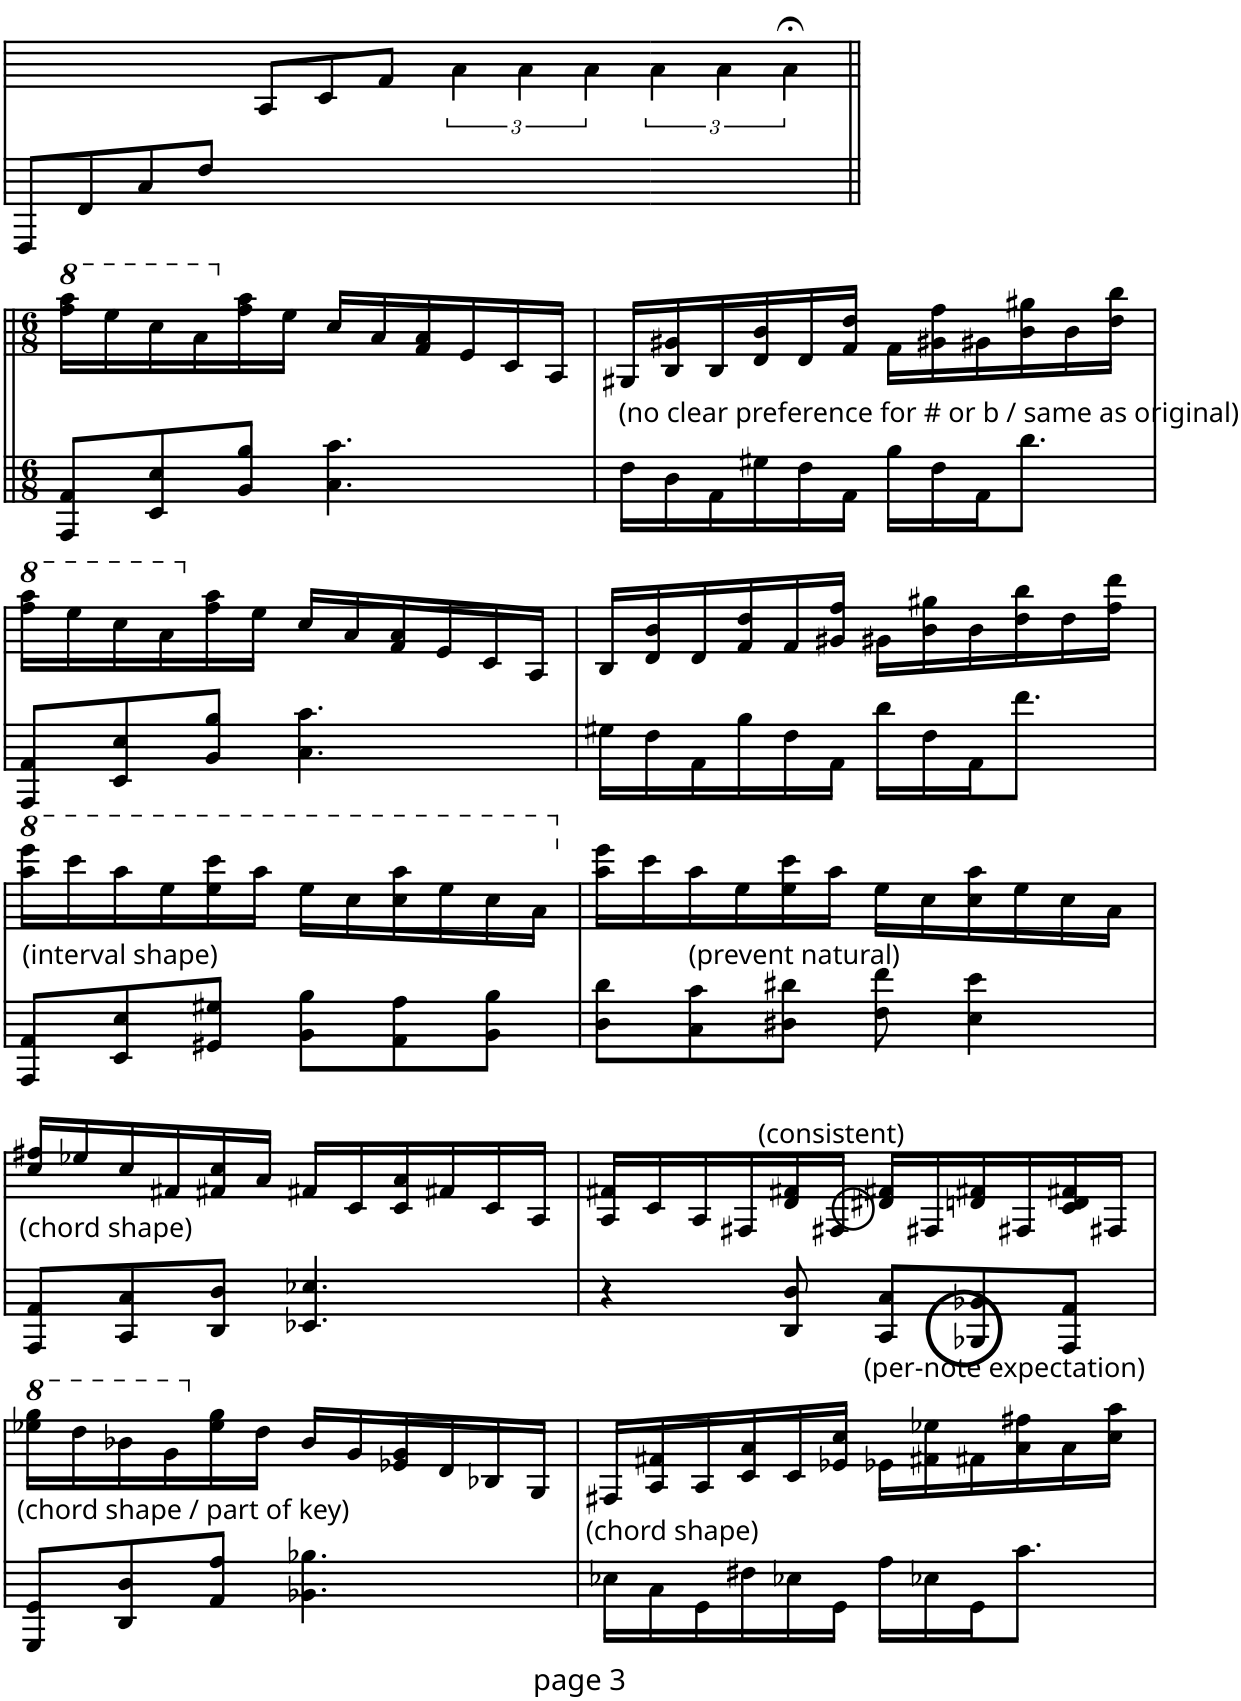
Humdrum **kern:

**kern	**kern
*part1	*part1
*staff2	*staff1
*I"Piano	*
*I'Pno.	*
!!LO:PB:g=z
*clefF4	*clefG2
*k[]	*k[]
*M6/8	*M6/8
=90	=90
*	*^
*	*	*^
8FFF/L	2.ryy	2..ryy	2ryy
8FF/	.	.	.
8C/	.	.	.
8F/J	.	.	.
4.ryy	.	.	8A/L
.	.	.	8c/
.	8ryy	.	8f/J
2.ryy	2.ryy	4a\	2.ryy
.	.	4a\	.
.	.	4a\	.
*	*	*v	*v
=90X2-	=90X2-	=90X2-
2.ryy	2.ryy	4a\
.	.	4a\
.	.	4a;<\
*	*v	*v
!!LO:LB:g=z
=91||	=91||
*M6/8	*M6/8
*	*8va
8AAA/ 8AA/L	16fff\ 16aaa\LL
.	16eee\
8EE/ 8E/	16ccc\
.	16aa\
*	*X8va
8BB/ 8B/J	16ff\ 16aa\
.	16ee\JJ
4.C\ 4.c\	16cc/LL
.	16a/
.	16f/ 16a/
.	16e/
.	16c/
.	16A/JJ
=92	=92
!	!LO:TX:b:t=(no clear preference for # or b / same as original)
16F\LL	16G#X/LL
16D\	16B/ 16g#X/
16AA\	16B/
16G#X\	16d/ 16b/
16F\	16d/
16AA\JJ	16f/ 16dd/JJ
16B\LL	16f\LL
16F\	16g#X\ 16ff\
16AA\J	16g#X\
8.d\J	16b\ 16gg#X\
.	16b\
.	16dd\ 16bb\JJ
!!LO:LB:g=z
=93	=93
*	*8va
8AAA/ 8AA/L	16fff\ 16aaa\LL
.	16eee\
8EE/ 8E/	16ccc\
.	16aa\
*	*X8va
8BB/ 8B/J	16ff\ 16aa\
.	16ee\JJ
4.C\ 4.c\	16cc/LL
.	16a/
.	16f/ 16a/
.	16e/
.	16c/
.	16A/JJ
=94	=94
16G#X\LL	16B/LL
16F\	16d/ 16b/
16AA\	16d/
16B\	16f/ 16dd/
16F\	16f/
16AA\JJ	16g#X/ 16ff/JJ
16d\LL	16g#X\LL
16F\	16b\ 16gg#X\
16AA\J	16b\
8.f\J	16dd\ 16bb\
.	16dd\
.	16ff\ 16ddd\JJ
!!LO:LB:g=z
=95	=95
*	*8va
8AAA/ 8AA/L	16aaa\ 16eeee\LL
.	16cccc\
8EE/ 8E/	16aaa\
.	16eee\
!LO:TX:a:t=(interval shape)	!
8GG#X/ 8G#X/J	16eee\ 16cccc\
.	16aaa\JJ
8BB\ 8B\L	16eee\LL
.	16ccc\
8AA\ 8A\	16ccc\ 16aaa\
.	16eee\
8BB\ 8B\J	16ccc\
.	16aa\JJ
=96	=96
*	*X8va
8D\ 8d\L	16aa\ 16eee\LL
.	16ccc\
8C\ 8c\	16aa\
.	16ee\
!LO:TX:a:t=(prevent natural)	!
8D#X\ 8d#X\J	16ee\ 16ccc\
.	16aa\JJ
8F\ 8f\	16ee\LL
.	16cc\
4E\ 4e\	16cc\ 16aa\
.	16ee\
.	16cc\
.	16a\JJ
!!LO:LB:g=z
=97	=97
!	!LO:TX:b:t=(chord shape)
8AAA/ 8AA/L	16cc/ 16ff#X/LL
.	16ee-X/
8CC/ 8C/	16cc/
.	16f#X/
8DD/ 8D/J	16f#X/ 16cc/
.	16a/JJ
4.EE-X/ 4.E-X/	16f#X/LL
.	16c/
.	16c/ 16a/
.	16f#X/
.	16c/
.	16A/JJ
=98	=98
4r	16A/ 16f#X/LL
.	16c/
.	16A/
.	16F#X/
8DD/ 8D/	16d/ 16f#X/
.	16F#X/JJ
!	!LO:TX:a:t=(consistent)
!	!LO:TX:a:i:t=◯
8CC/ 8C/L	16d#X/ 16f#X/LL
.	16F#X/
!LO:TX:b:t=(per-note expectation)	!
!LO:TX:a:i:t=◯	!
8BBB-X/ 8BB-X/	16dn/ 16f#X/
.	16F#X/
8AAA/ 8AA/J	16c/ 16d/ 16f#X/
.	16F#X/JJ
!!LO:LB:g=z
=99	=99
*	*8va
!	!LO:TX:b:t=(chord shape / part of key)
8GGG/ 8GG/L	16eee-X\ 16ggg\LL
.	16ddd\
8DD/ 8D/	16bb-X\
.	16gg\
*	*X8va
8AA/ 8A/J	16ee-\ 16gg\
.	16dd\JJ
4.BB-X\ 4.B-X\	16b-/LL
.	16g/
.	16e-X/ 16g/
.	16d/
.	16B-X/
.	16G/JJ
=100	=100
!	!LO:TX:b:t=(chord shape)
16E-X\LL	16F#X/LL
16C\	16A/ 16f#X/
16GG\	16A/
16F#X\	16c/ 16a/
16E-X\	16c/
16GG\JJ	16e-X/ 16cc/JJ
16A\LL	16e-X\LL
16E-X\	16f#X\ 16ee-X\
16GG\J	16f#X\
8.c\J	16a\ 16ff#X\
.	16a\
.	16cc\ 16aa\JJ
=	=
*-	*-
